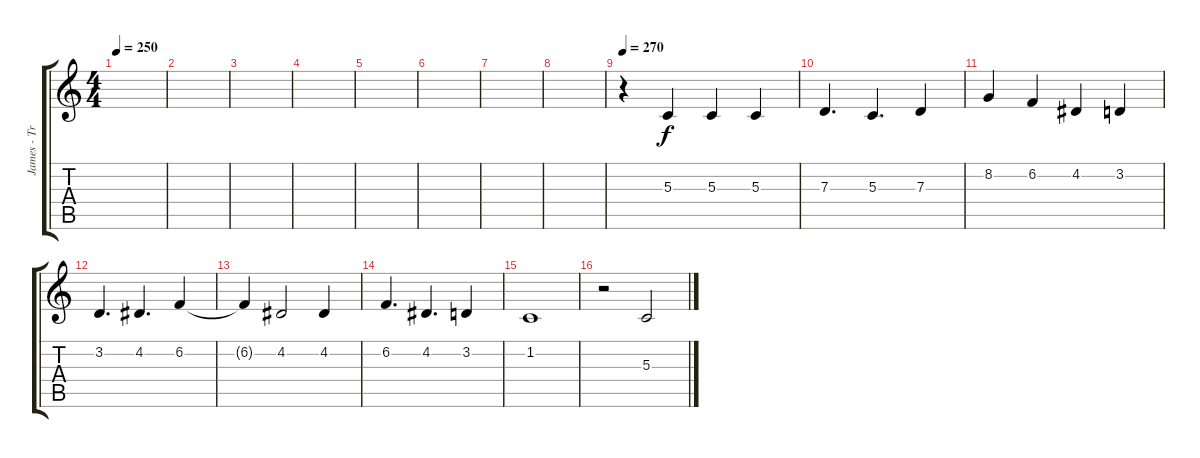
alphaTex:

\track ("James - Trumpet" "James - Tr") {instrument trumpet}
\staff {score tabs}
\tuning (E4 B3 G3 D3 A2 E2) {hide}
\ts (4 4)
\tempo 250
\clef g2
\ks c
|
|
|
|
|
|
|
|
\tempo 270
r.4 5.3.4 5.3.4 5.3.4 |
7.3.4{d} 5.3.4{d} 7.3.4 |
8.2.4 6.2.4 4.2.4 3.2.4 |
3.2.4{d} 4.2.4{d} 6.2.4 |
6.2{t}.4 4.2.2 4.2.4 |
6.2.4{d} 4.2.4{d} 3.2.4 |
1.2.1 |
r.2 5.3.2
